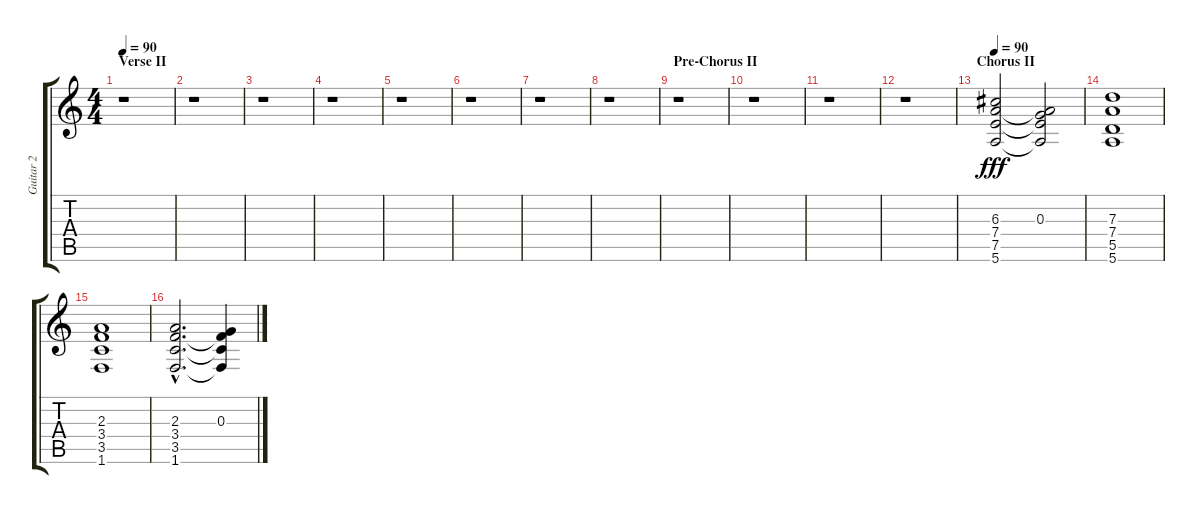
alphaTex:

\track ("Guitar 2" "Guitar 2") {instrument distortionguitar}
\staff {score tabs}
\tuning (E4 B3 G3 D3 A2 E2) {hide}
\ts (4 4)
\section ("" "Verse II")
\tempo 90
\clef g2
\ks c
r.1{dy fff} |
r.1 |
r.1 |
r.1 |
r.1 |
r.1 |
r.1 |
r.1 |
\section ("" "Pre-Chorus II")
r.1 |
r.1 |
r.1 |
r.1 |
\section ("" "Chorus II")
\tempo 90
(6.3 7.4 7.5 5.6).2{volume 8 balance 9} (0.3 7.4{t} 7.5{t} 5.6{t}).2 |
(7.3 7.4 5.5 5.6).1 |
(2.3 3.4 3.5 1.6).1 |
(2.3{hac} 3.4{hac} 3.5{hac} 1.6{hac}).2{d} (0.3 3.4{t} 3.5{t} 1.6{t}).4
